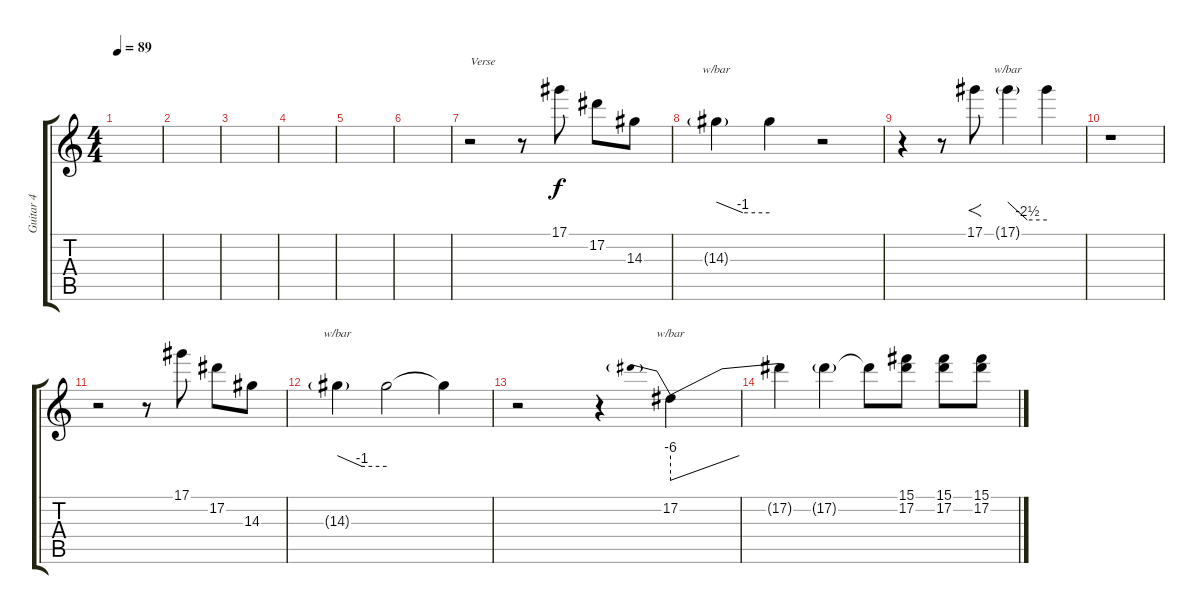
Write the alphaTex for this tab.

\track ("Guitar 4" "Guitar 4") {instrument distortionguitar}
\staff {score tabs}
\tuning (Eb4 Bb3 Gb3 Db3 Ab2 Db2) {hide}
\ts (4 4)
\tempo 89
\clef g2
\ks c
|
|
|
|
|
|
r.2{txt "Verse"} r.8 17.1.8 17.2.8 14.3.8 |
14.3{g}.4{tbe (custom default 0 0 30 -4 60 -4)} 14.3{t}.4 r.2 |
r.4 r.8 17.1.8{f} 17.1{g}.4{tbe (custom default 0 0 30 -10 60 -10)} 17.1{t}.4 |
r.1 |
r.2 r.8 17.1.8 17.2.8 14.3.8 |
14.3{g}.4{tbe (custom default 0 0 30 -4 60 -4)} 14.3{t}.2 14.3{t}.4 |
r.2 r.4 17.2.4{tbe (predivedive default 0 -24 60 0)} |
17.2{t}.4 17.2{g}.4 17.2{t}.8 (15.1 17.2).8 (15.1 17.2).8 (15.1 17.2).8
